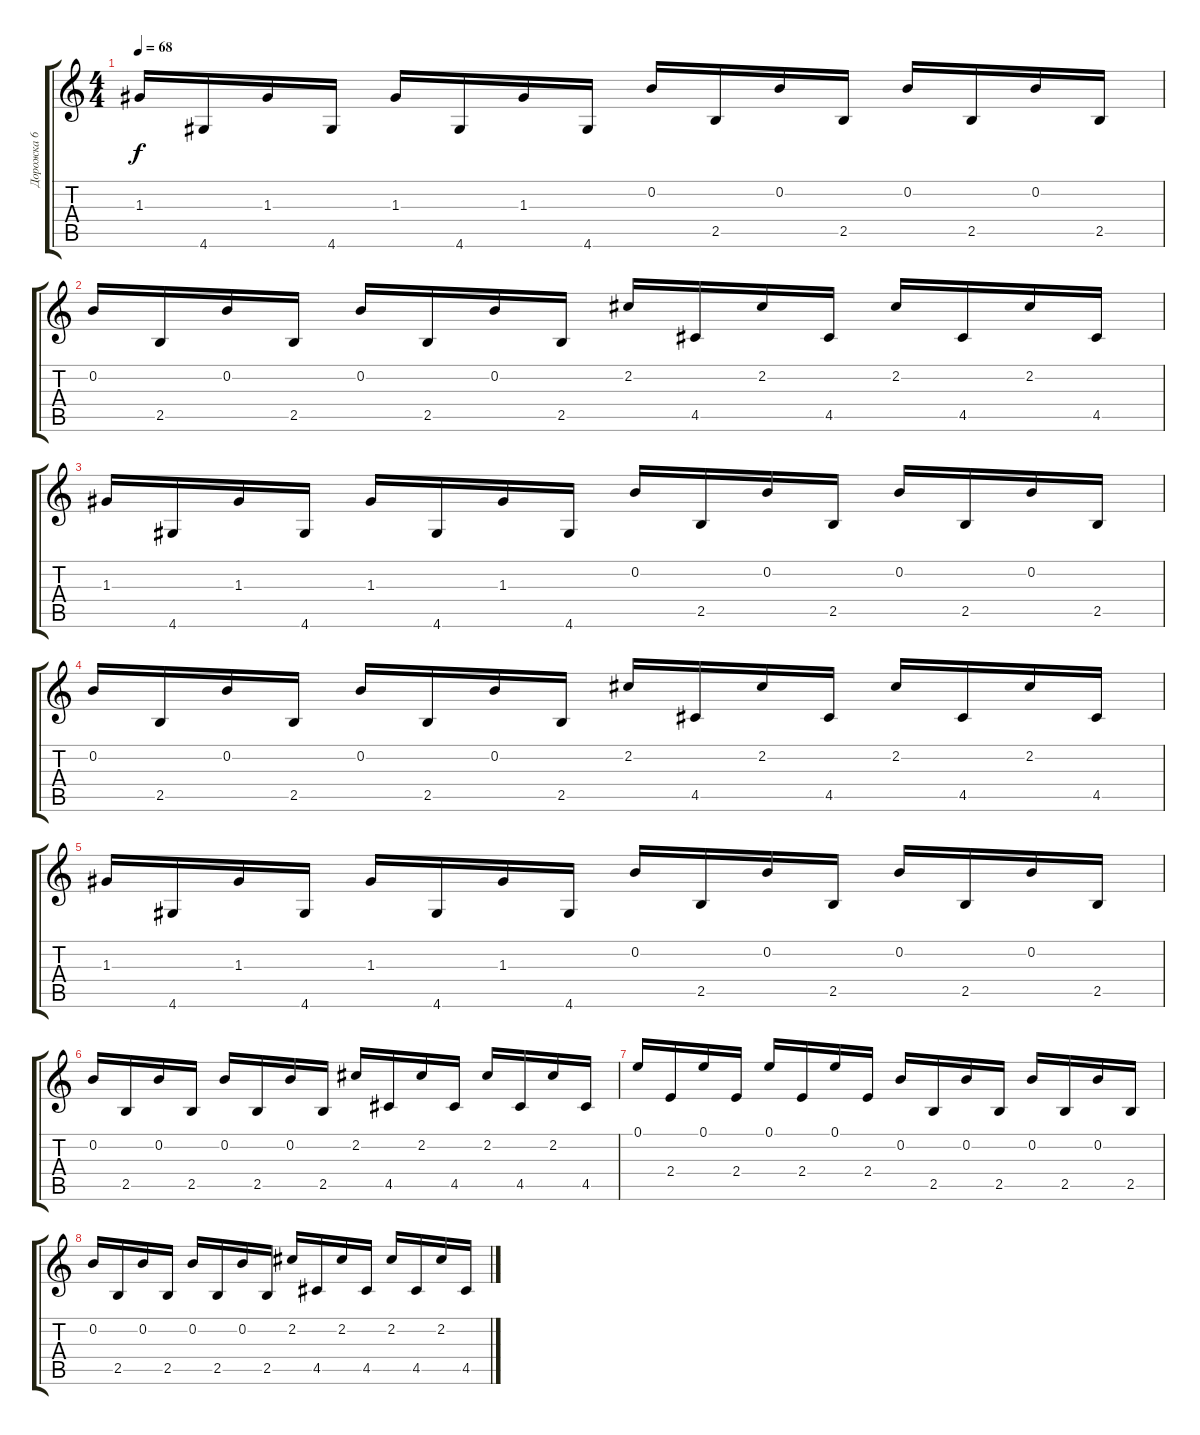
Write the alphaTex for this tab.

\track ("Дорожка 6" "Дорожка 6") {instrument electricguitarjazz}
\staff {score tabs}
\tuning (E4 B3 G3 D3 A2 E2) {hide}
\ts (4 4)
\tempo 68
\clef g2
\ks c
1.3.16{dy f} 4.6.16 1.3.16 4.6.16 1.3.16 4.6.16 1.3.16 4.6.16 0.2.16 2.5.16 0.2.16 2.5.16 0.2.16 2.5.16 0.2.16 2.5.16 |
0.2.16 2.5.16 0.2.16 2.5.16 0.2.16 2.5.16 0.2.16 2.5.16 2.2.16 4.5.16 2.2.16 4.5.16 2.2.16 4.5.16 2.2.16 4.5.16 |
1.3.16 4.6.16 1.3.16 4.6.16 1.3.16 4.6.16 1.3.16 4.6.16 0.2.16 2.5.16 0.2.16 2.5.16 0.2.16 2.5.16 0.2.16 2.5.16 |
0.2.16 2.5.16 0.2.16 2.5.16 0.2.16 2.5.16 0.2.16 2.5.16 2.2.16 4.5.16 2.2.16 4.5.16 2.2.16 4.5.16 2.2.16 4.5.16 |
1.3.16 4.6.16 1.3.16 4.6.16 1.3.16 4.6.16 1.3.16 4.6.16 0.2.16 2.5.16 0.2.16 2.5.16 0.2.16 2.5.16 0.2.16 2.5.16 |
0.2.16 2.5.16 0.2.16 2.5.16 0.2.16 2.5.16 0.2.16 2.5.16 2.2.16 4.5.16 2.2.16 4.5.16 2.2.16 4.5.16 2.2.16 4.5.16 |
0.1.16 2.4.16 0.1.16 2.4.16 0.1.16 2.4.16 0.1.16 2.4.16 0.2.16 2.5.16 0.2.16 2.5.16 0.2.16 2.5.16 0.2.16 2.5.16 |
0.2.16 2.5.16 0.2.16 2.5.16 0.2.16 2.5.16 0.2.16 2.5.16 2.2.16 4.5.16 2.2.16 4.5.16 2.2.16 4.5.16 2.2.16 4.5.16
